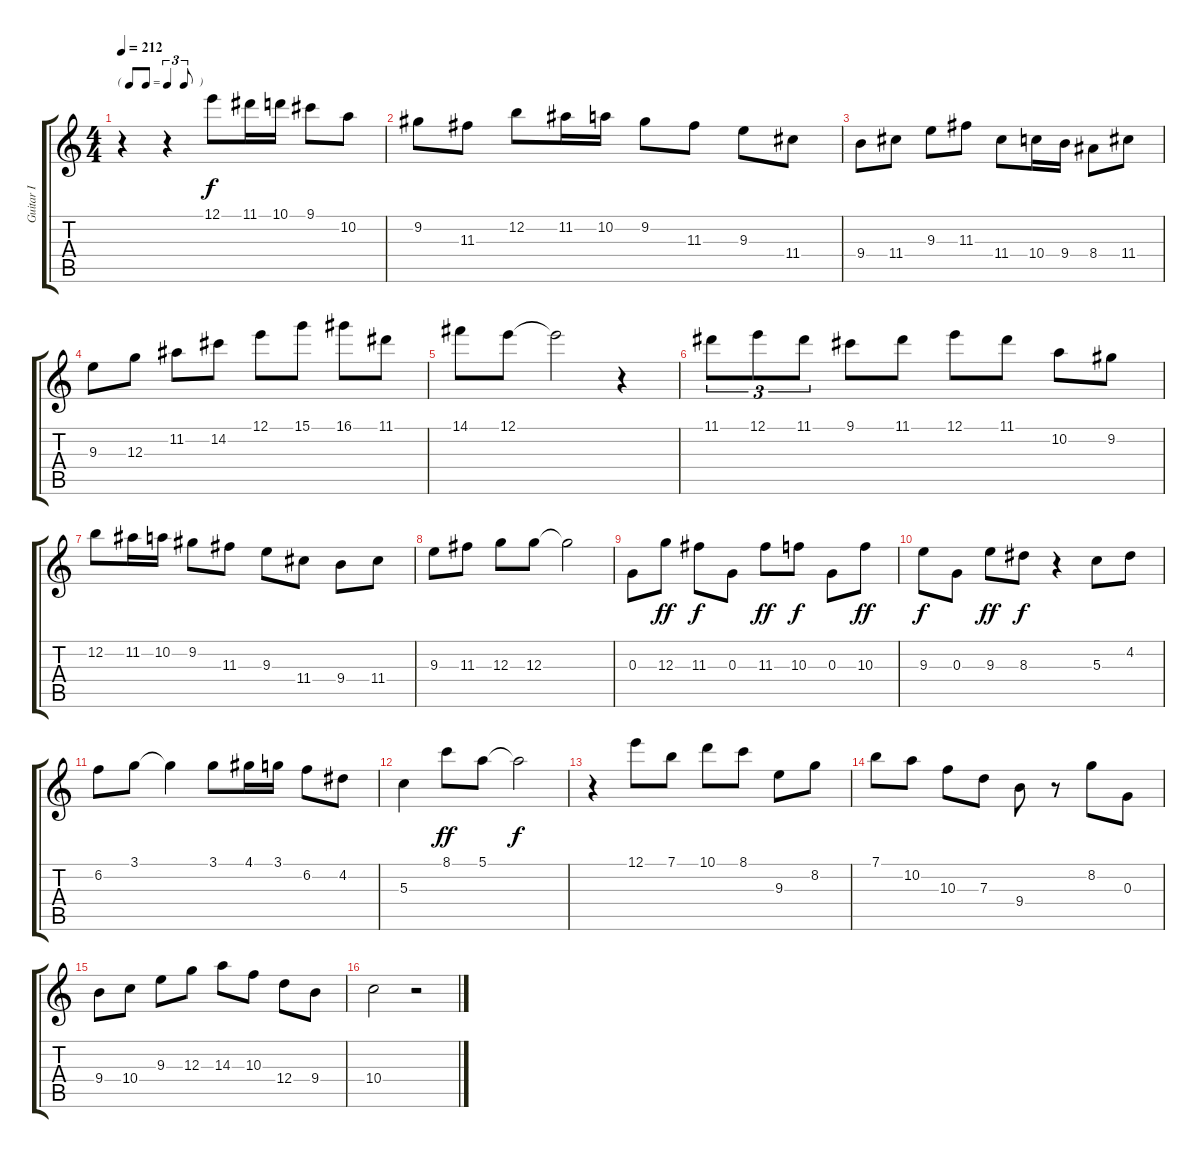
\track ("Guitar I" "Guitar I") {instrument acousticguitarsteel}
\staff {score tabs}
\tuning (E4 B3 G3 D3 A2 E2) {hide}
\ts (4 4)
\tf triplet8th
\tempo 212
\clef g2
\ks c
r.4{dy f} r.4 12.1.8 11.1.16 10.1.16 9.1.8 10.2.8 |
9.2.8 11.3.8 12.2.8 11.2.16 10.2.16 9.2.8 11.3.8 9.3.8 11.4.8 |
9.4.8 11.4.8 9.3.8 11.3.8 11.4.8 10.4.16 9.4.16 8.4.8 11.4.8 |
9.3.8 12.3.8 11.2.8 14.2.8 12.1.8 15.1.8 16.1.8 11.1.8 |
14.1.8 12.1.8 12.1{t}.2 r.4 |
11.1.8{tu (3 2)} 12.1.8{tu (3 2)} 11.1.8{tu (3 2)} 9.1.8 11.1.8 12.1.8 11.1.8 10.2.8 9.2.8 |
12.2.8 11.2.16 10.2.16 9.2.8 11.3.8 9.3.8 11.4.8 9.4.8 11.4.8 |
9.3.8 11.3.8 12.3.8 12.3.8 12.3{t}.2 |
0.3.8 12.3.8{dy ff} 11.3.8{dy f} 0.3.8 11.3.8{dy ff} 10.3.8{dy f} 0.3.8 10.3.8{dy ff} |
9.3.8{dy f} 0.3.8 9.3.8{dy ff} 8.3.8{dy f} r.4 5.3.8 4.2.8 |
6.2.8 3.1.8 3.1{t}.4 3.1.8 4.1.16 3.1.16 6.2.8 4.2.8 |
5.3.4 8.1.8{dy ff} 5.1.8 5.1{t}.2{dy f} |
r.4 12.1.8 7.1.8 10.1.8 8.1.8 9.3.8 8.2.8 |
7.1.8 10.2.8 10.3.8 7.3.8 9.4.8 r.8 8.2.8 0.3.8 |
9.4.8 10.4.8 9.3.8 12.3.8 14.3.8 10.3.8 12.4.8 9.4.8 |
10.4.2 r.2
